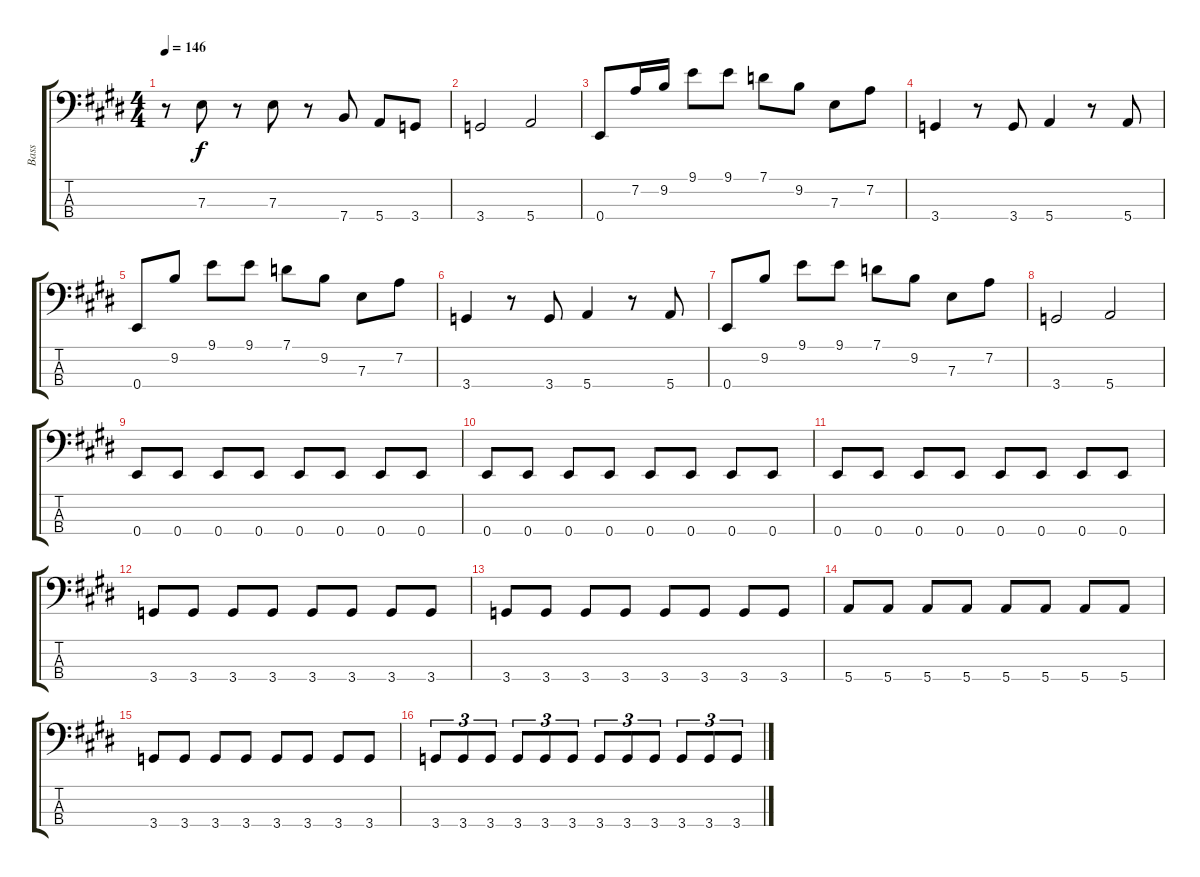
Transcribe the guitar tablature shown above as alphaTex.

\track ("Bass" "Bass") {instrument electricbassfinger}
\staff {score tabs}
\tuning (G2 D2 A1 E1) {hide}
\ts (4 4)
\tempo 146
\clef f4
\ks e
r.8{dy f} 7.3.8 r.8 7.3.8 r.8 7.4.8 5.4.8 3.4.8 |
3.4.2 5.4.2 |
0.4.8 7.2.16 9.2.16 9.1.8 9.1.8 7.1.8 9.2.8 7.3.8 7.2.8 |
3.4.4 r.8 3.4.8 5.4.4 r.8 5.4.8 |
0.4.8 9.2.8 9.1.8 9.1.8 7.1.8 9.2.8 7.3.8 7.2.8 |
3.4.4 r.8 3.4.8 5.4.4 r.8 5.4.8 |
0.4.8 9.2.8 9.1.8 9.1.8 7.1.8 9.2.8 7.3.8 7.2.8 |
3.4.2 5.4.2 |
0.4.8 0.4.8 0.4.8 0.4.8 0.4.8 0.4.8 0.4.8 0.4.8 |
0.4.8 0.4.8 0.4.8 0.4.8 0.4.8 0.4.8 0.4.8 0.4.8 |
0.4.8 0.4.8 0.4.8 0.4.8 0.4.8 0.4.8 0.4.8 0.4.8 |
3.4.8 3.4.8 3.4.8 3.4.8 3.4.8 3.4.8 3.4.8 3.4.8 |
3.4.8 3.4.8 3.4.8 3.4.8 3.4.8 3.4.8 3.4.8 3.4.8 |
5.4.8 5.4.8 5.4.8 5.4.8 5.4.8 5.4.8 5.4.8 5.4.8 |
3.4.8 3.4.8 3.4.8 3.4.8 3.4.8 3.4.8 3.4.8 3.4.8 |
3.4.8{tu (3 2)} 3.4.8{tu (3 2)} 3.4.8{tu (3 2)} 3.4.8{tu (3 2)} 3.4.8{tu (3 2)} 3.4.8{tu (3 2)} 3.4.8{tu (3 2)} 3.4.8{tu (3 2)} 3.4.8{tu (3 2)} 3.4.8{tu (3 2)} 3.4.8{tu (3 2)} 3.4.8{tu (3 2)}
